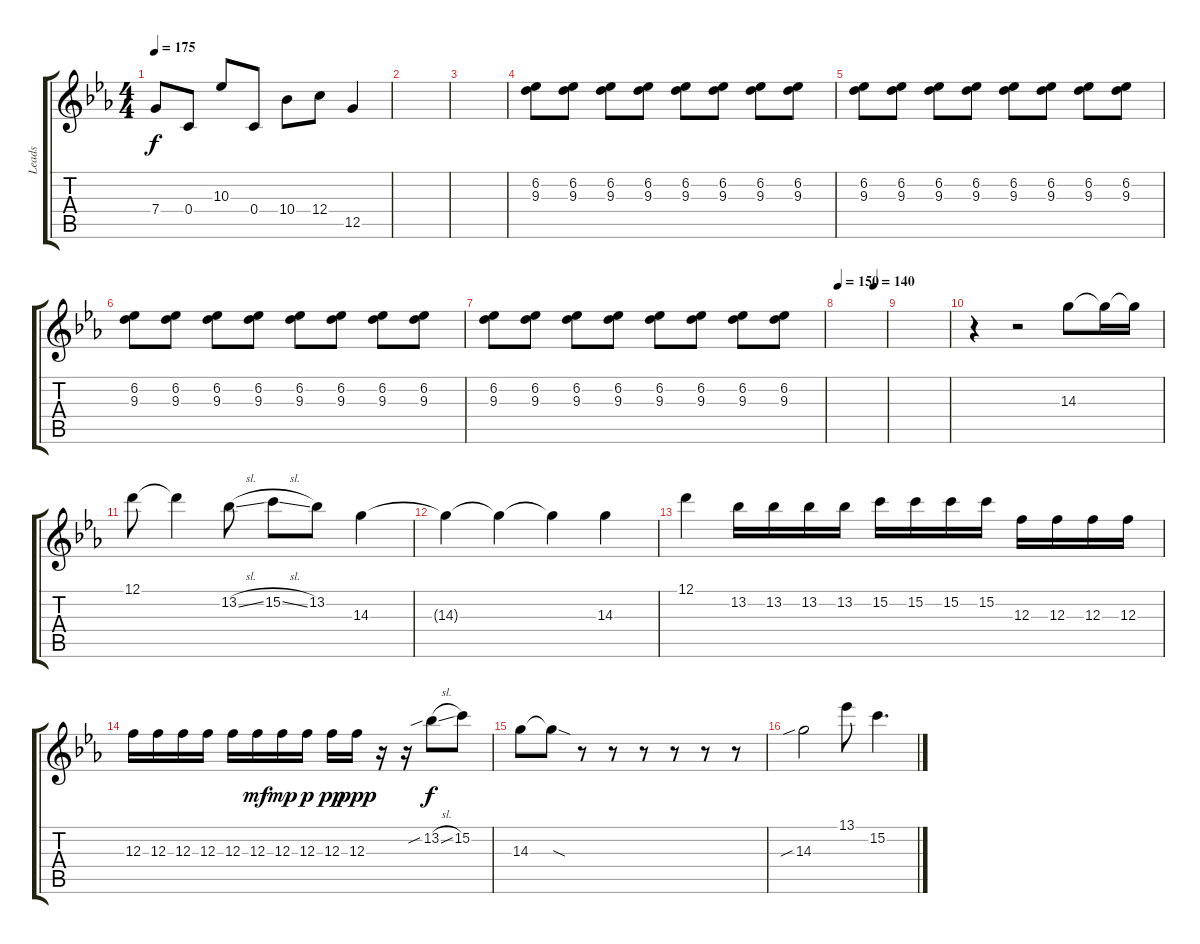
\track ("Leads" "Leads") {instrument distortionguitar}
\staff {score tabs}
\tuning (D4 A3 F3 C3 G2 C2) {hide}
\ts (4 4)
\tempo 175
\clef g2
\ks cminor
7.4.8{dy f} 0.4.8 10.3.8 0.4.8 10.4.8 12.4.8 12.5.4 |
|
|
(6.2 9.3).8 (6.2 9.3).8 (6.2 9.3).8 (6.2 9.3).8 (6.2 9.3).8 (6.2 9.3).8 (6.2 9.3).8 (6.2 9.3).8 |
(6.2 9.3).8 (6.2 9.3).8 (6.2 9.3).8 (6.2 9.3).8 (6.2 9.3).8 (6.2 9.3).8 (6.2 9.3).8 (6.2 9.3).8 |
(6.2 9.3).8 (6.2 9.3).8 (6.2 9.3).8 (6.2 9.3).8 (6.2 9.3).8 (6.2 9.3).8 (6.2 9.3).8 (6.2 9.3).8 |
(6.2 9.3).8 (6.2 9.3).8 (6.2 9.3).8 (6.2 9.3).8 (6.2 9.3).8 (6.2 9.3).8 (6.2 9.3).8 (6.2 9.3).8 |
\tempo 150
\tempo (140 0.75)
|
|
r.4{volume 11 balance 2 instrument electricguitarjazz} r.2 14.3.8 14.3{t}.16 14.3{t}.16 |
12.1.8 12.1{t}.4 13.2{sl}.8 15.2{sl}.8 13.2.8 14.3.4 |
14.3{t}.4 14.3{t}.4 14.3{t}.4 14.3.4 |
12.1.4 13.2.16 13.2.16 13.2.16 13.2.16 15.2.16 15.2.16 15.2.16 15.2.16 12.3.16 12.3.16 12.3.16 12.3.16 |
12.3.16 12.3.16 12.3.16 12.3.16 12.3.16 12.3.16{dy mf} 12.3.16{dy mp} 12.3.16{dy p} 12.3.16{dy pp} 12.3.16{dy ppp} r.16 r.16 13.2{sib sl}.8{dy f} 15.2.8 |
14.3.8 14.3{sod t}.8 r.8 r.8 r.8 r.8 r.8 r.8 |
14.3{sib}.2 13.1.8 15.2.4{d}
